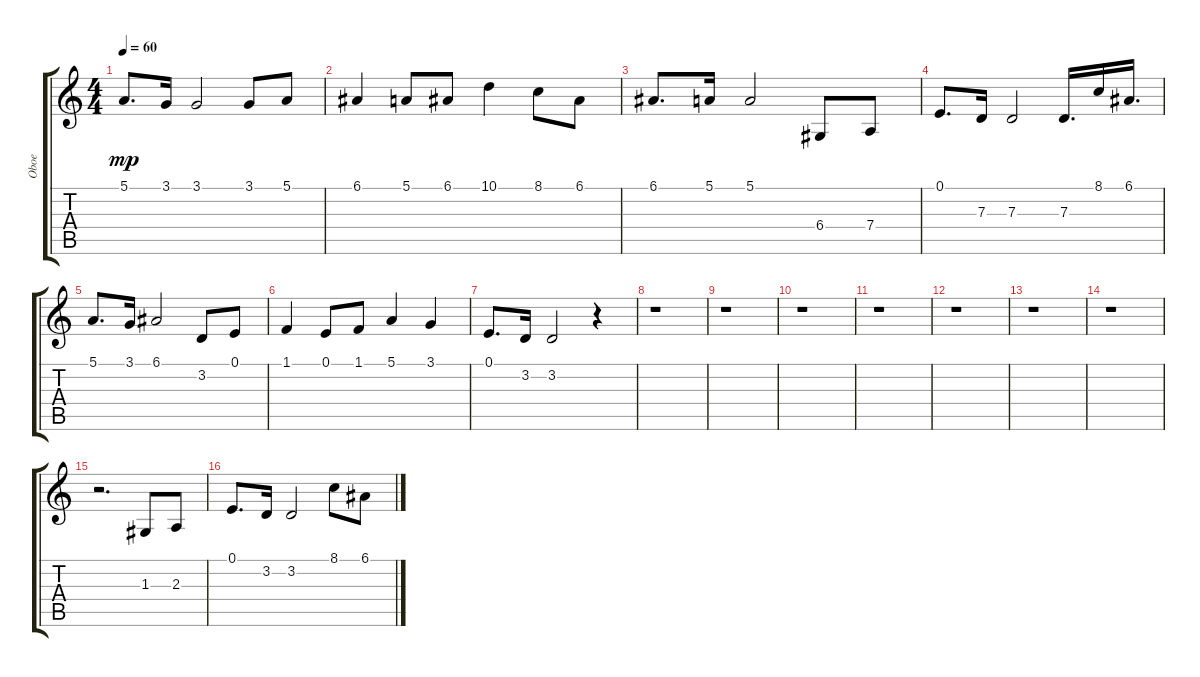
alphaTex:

\track ("Oboe" "Oboe") {instrument oboe}
\staff {score tabs}
\tuning (E4 B3 G3 D3 A2 E2) {hide}
\ts (4 4)
\tempo 60
\clef g2
\ks c
5.1.8{d dy mp} 3.1.16 3.1.2 3.1.8 5.1.8 |
6.1.4 5.1.8 6.1.8 10.1.4 8.1.8 6.1.8 |
6.1.8{d} 5.1.16 5.1.2 6.4.8 7.4.8 |
0.1.8{d} 7.3.16 7.3.2 7.3.16{d} 8.1.16 6.1.16{d} |
5.1.8{d} 3.1.16 6.1.2 3.2.8 0.1.8 |
1.1.4 0.1.8 1.1.8 5.1.4 3.1.4 |
0.1.8{d} 3.2.16 3.2.2 r.4 |
r.1 |
r.1 |
r.1 |
r.1 |
r.1 |
r.1 |
r.1 |
r.2{d} 1.3.8 2.3.8 |
0.1.8{d} 3.2.16 3.2.2 8.1.8 6.1.8
